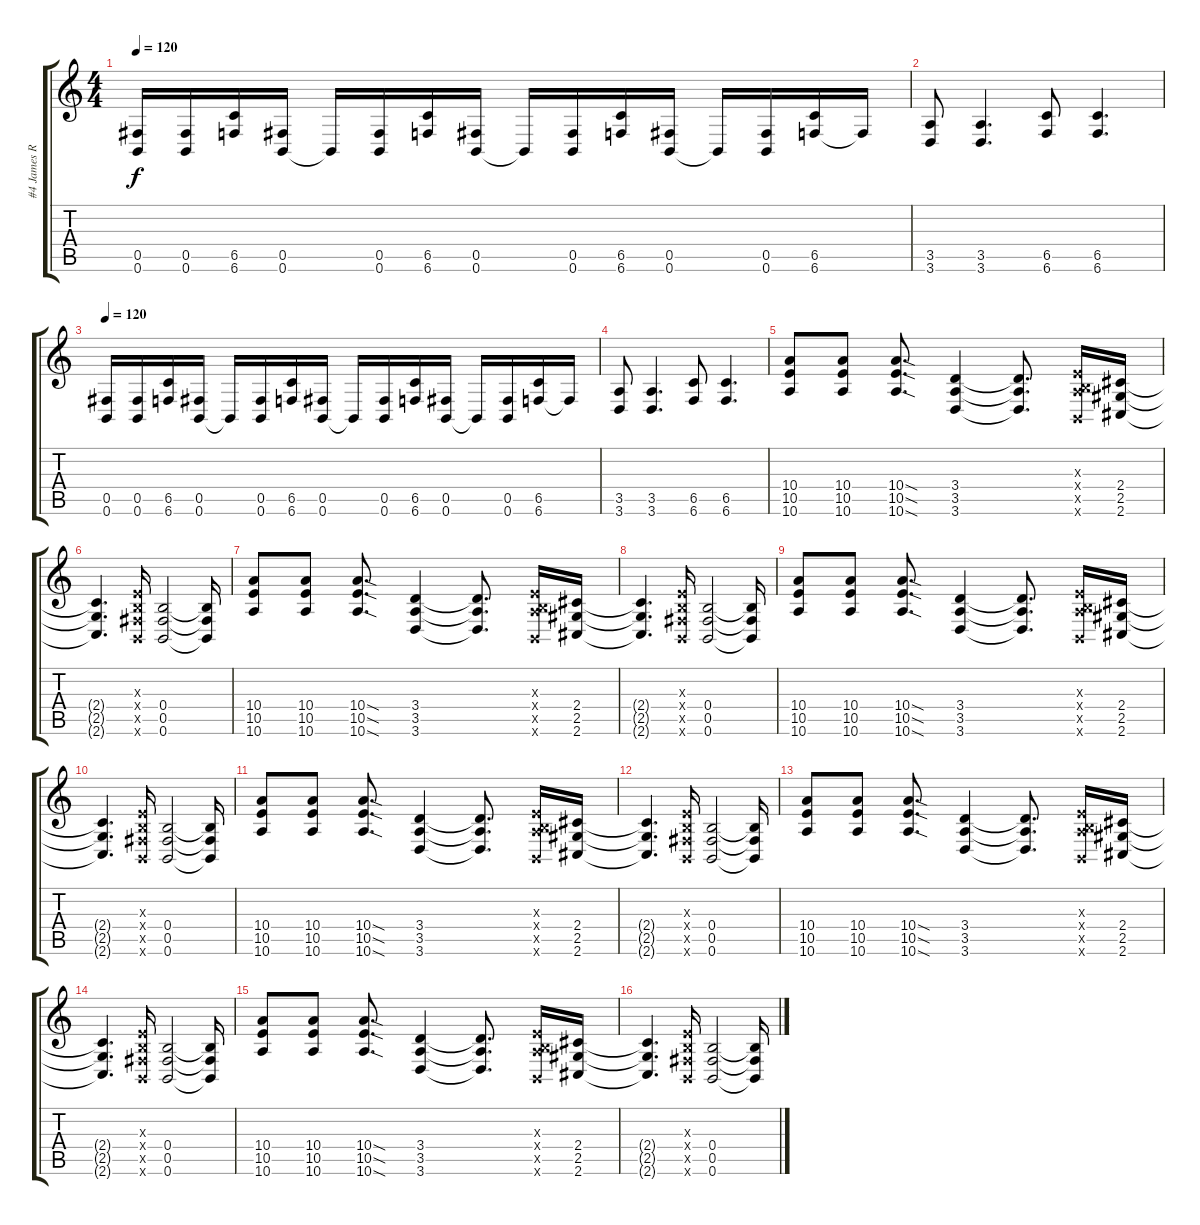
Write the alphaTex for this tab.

\track ("#4 James Root" "#4 James R") {instrument distortionguitar}
\staff {score tabs}
\tuning (Db4 Ab3 E3 B2 Gb2 B1) {hide}
\ts (4 4)
\tempo 120
\clef g2
\ks c
(0.5 0.6).16{dy f} (0.5 0.6).16 (6.5 6.6).16 (0.5 0.6).16 0.6{t}.16 (0.5 0.6).16 (6.5 6.6).16 (0.5 0.6).16 0.6{t}.16 (0.5 0.6).16 (6.5 6.6).16 (0.5 0.6).16 0.6{t}.16 (0.5 0.6).16 (6.5 6.6).16 6.6{t}.16 |
(3.5 3.6).8 (3.5 3.6).4{d} (6.5 6.6).8 (6.5 6.6).4{d} |
\tempo 120
(0.5 0.6).16 (0.5 0.6).16 (6.5 6.6).16 (0.5 0.6).16 0.6{t}.16 (0.5 0.6).16 (6.5 6.6).16 (0.5 0.6).16 0.6{t}.16 (0.5 0.6).16 (6.5 6.6).16 (0.5 0.6).16 0.6{t}.16 (0.5 0.6).16 (6.5 6.6).16 6.6{t}.16 |
(3.5 3.6).8 (3.5 3.6).4{d} (6.5 6.6).8 (6.5 6.6).4{d} |
(10.4 10.5 10.6).8 (10.4 10.5 10.6).8 (10.4{sod} 10.5{sod} 10.6{sod}).8{d} (3.4 3.5 3.6).4 (3.4{t} 3.5{t} 3.6{t}).8{d} (0.3{x} 0.4{x} 3.5{x} 0.6{x}).16 (2.4 2.5 2.6).16 |
(2.4{t} 2.5{t} 2.6{t}).4{d} (0.3{x} 0.4{x} 0.5{x} 0.6{x}).16 (0.4 0.5 0.6).2 (0.4{t} 0.5{t} 0.6{t}).16 |
(10.4 10.5 10.6).8 (10.4 10.5 10.6).8 (10.4{sod} 10.5{sod} 10.6{sod}).8{d} (3.4 3.5 3.6).4 (3.4{t} 3.5{t} 3.6{t}).8{d} (0.3{x} 0.4{x} 3.5{x} 0.6{x}).16 (2.4 2.5 2.6).16 |
(2.4{t} 2.5{t} 2.6{t}).4{d} (0.3{x} 0.4{x} 0.5{x} 0.6{x}).16 (0.4 0.5 0.6).2 (0.4{t} 0.5{t} 0.6{t}).16 |
(10.4 10.5 10.6).8 (10.4 10.5 10.6).8 (10.4{sod} 10.5{sod} 10.6{sod}).8{d} (3.4 3.5 3.6).4 (3.4{t} 3.5{t} 3.6{t}).8{d} (0.3{x} 0.4{x} 3.5{x} 0.6{x}).16 (2.4 2.5 2.6).16 |
(2.4{t} 2.5{t} 2.6{t}).4{d} (0.3{x} 0.4{x} 0.5{x} 0.6{x}).16 (0.4 0.5 0.6).2 (0.4{t} 0.5{t} 0.6{t}).16 |
(10.4 10.5 10.6).8 (10.4 10.5 10.6).8 (10.4{sod} 10.5{sod} 10.6{sod}).8{d} (3.4 3.5 3.6).4 (3.4{t} 3.5{t} 3.6{t}).8{d} (0.3{x} 0.4{x} 3.5{x} 0.6{x}).16 (2.4 2.5 2.6).16 |
(2.4{t} 2.5{t} 2.6{t}).4{d} (0.3{x} 0.4{x} 0.5{x} 0.6{x}).16 (0.4 0.5 0.6).2 (0.4{t} 0.5{t} 0.6{t}).16 |
(10.4 10.5 10.6).8 (10.4 10.5 10.6).8 (10.4{sod} 10.5{sod} 10.6{sod}).8{d} (3.4 3.5 3.6).4 (3.4{t} 3.5{t} 3.6{t}).8{d} (0.3{x} 0.4{x} 3.5{x} 0.6{x}).16 (2.4 2.5 2.6).16 |
(2.4{t} 2.5{t} 2.6{t}).4{d} (0.3{x} 0.4{x} 0.5{x} 0.6{x}).16 (0.4 0.5 0.6).2 (0.4{t} 0.5{t} 0.6{t}).16 |
(10.4 10.5 10.6).8 (10.4 10.5 10.6).8 (10.4{sod} 10.5{sod} 10.6{sod}).8{d} (3.4 3.5 3.6).4 (3.4{t} 3.5{t} 3.6{t}).8{d} (0.3{x} 0.4{x} 3.5{x} 0.6{x}).16 (2.4 2.5 2.6).16 |
(2.4{t} 2.5{t} 2.6{t}).4{d} (0.3{x} 0.4{x} 0.5{x} 0.6{x}).16 (0.4 0.5 0.6).2 (0.4{t} 0.5{t} 0.6{t}).16
